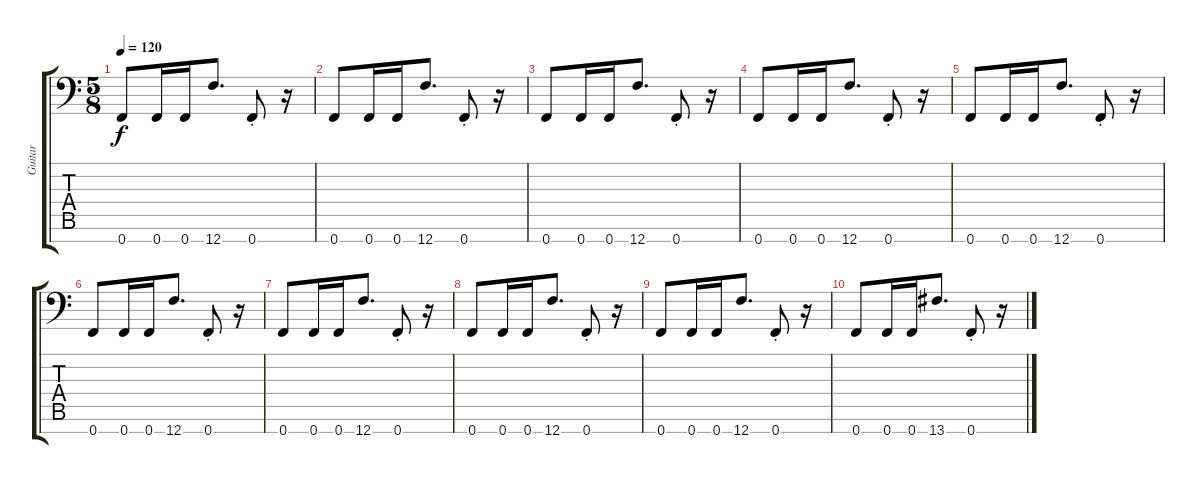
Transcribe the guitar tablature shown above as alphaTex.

\track ("Guitar" "Guitar") {instrument distortionguitar}
\staff {score tabs}
\tuning (Bb3 Gb3 Db3 Ab2 Eb2 Bb1 F1) {hide}
\ts (5 8)
\tempo 120
\clef f4
\ks c
0.7.8{dy f} 0.7.16 0.7.16 12.7.8{d} 0.7{st}.8 r.16 |
0.7.8 0.7.16 0.7.16 12.7.8{d} 0.7{st}.8 r.16 |
0.7.8 0.7.16 0.7.16 12.7.8{d} 0.7{st}.8 r.16 |
0.7.8 0.7.16 0.7.16 12.7.8{d} 0.7{st}.8 r.16 |
0.7.8 0.7.16 0.7.16 12.7.8{d} 0.7{st}.8 r.16 |
0.7.8 0.7.16 0.7.16 12.7.8{d} 0.7{st}.8 r.16 |
0.7.8 0.7.16 0.7.16 12.7.8{d} 0.7{st}.8 r.16 |
0.7.8 0.7.16 0.7.16 12.7.8{d} 0.7{st}.8 r.16 |
0.7.8 0.7.16 0.7.16 12.7.8{d} 0.7{st}.8 r.16 |
0.7.8 0.7.16 0.7.16 13.7.8{d} 0.7{st}.8 r.16
